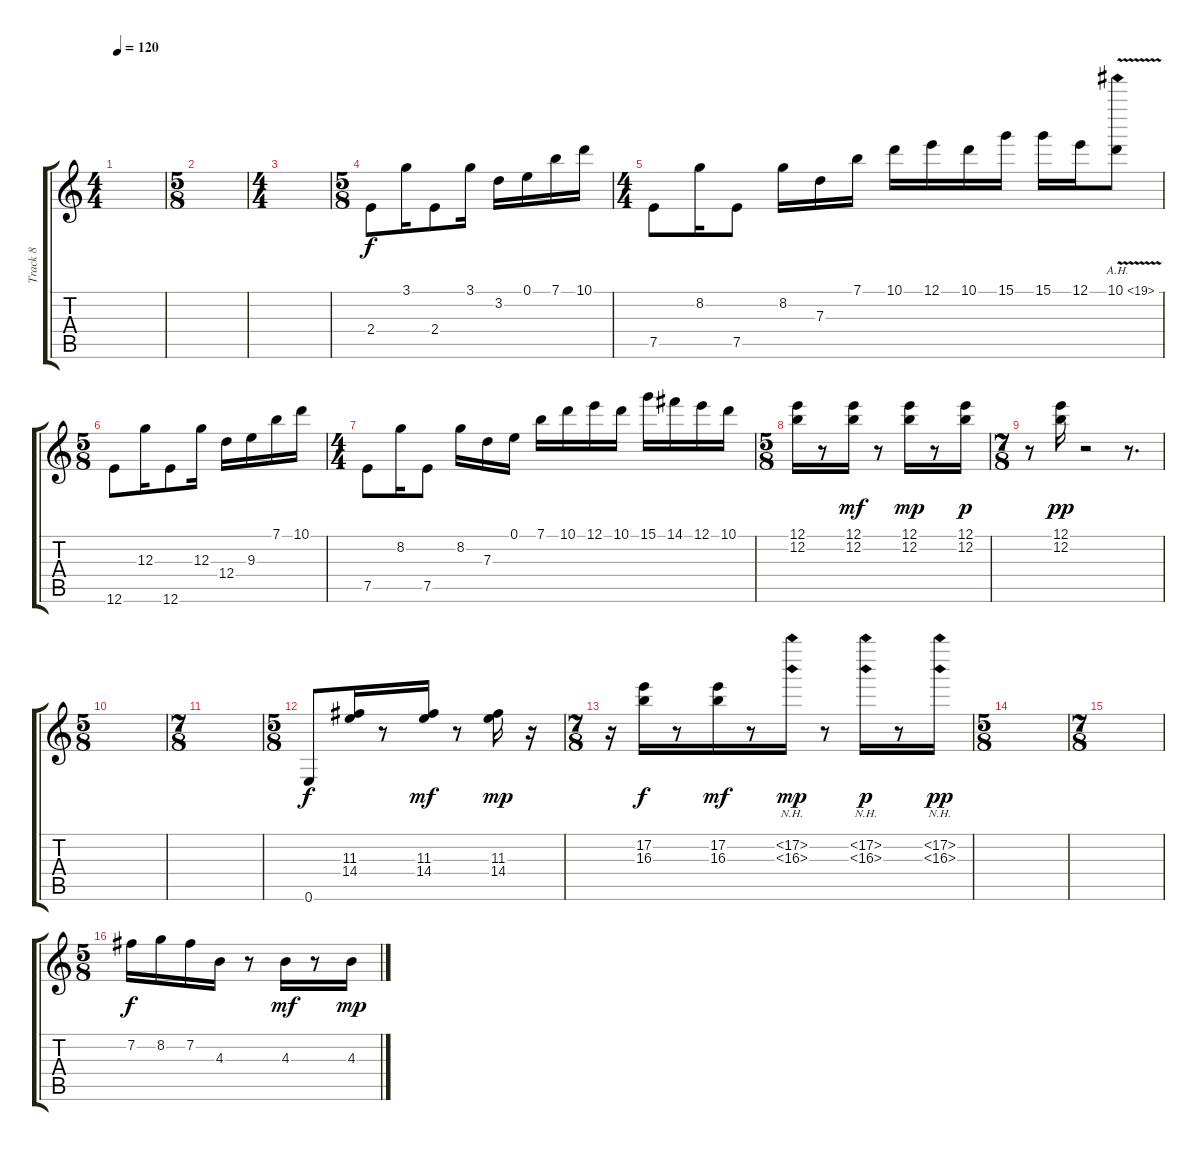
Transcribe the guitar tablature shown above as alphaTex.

\track ("Track 8" "Track 8") {instrument distortionguitar}
\staff {score tabs}
\tuning (E4 B3 G3 D3 A2 E2) {hide}
\ts (4 4)
\tempo 120
\clef g2
\ks c
|
\ts (5 8)
|
\ts (4 4)
|
\ts (5 8)
2.4.8 3.1.16 2.4.8 3.1.16 3.2.16 0.1.16 7.1.16 10.1.16 |
\ts (4 4)
7.5.8 8.2.16 7.5.8 8.2.16 7.3.16 7.1.16 10.1.16 12.1.16 10.1.16 15.1.16 15.1.16 12.1.16 10.1{ah 9 v}.8 |
\ts (5 8)
12.6.8 12.3.16 12.6.8 12.3.16 12.4.16 9.3.16 7.1.16 10.1.16 |
\ts (4 4)
7.5.8 8.2.16 7.5.8 8.2.16 7.3.16 0.1.16 7.1.16 10.1.16 12.1.16 10.1.16 15.1.16 14.1.16 12.1.16 10.1.16 |
\ts (5 8)
(12.1 12.2).16{dy f} r.8 (12.1 12.2).16{dy mf} r.8 (12.1 12.2).16{dy mp} r.8 (12.1 12.2).16{dy p} |
\ts (7 8)
r.8 (12.1 12.2).16{dy pp} r.2 r.8{d} |
\ts (5 8)
|
\ts (7 8)
|
\ts (5 8)
0.6.8{dy f} (11.3 14.4).16 r.8 (11.3 14.4).16{dy mf} r.8 (11.3 14.4).16{dy mp} r.16 |
\ts (7 8)
r.16 (17.2 16.3).16{dy f} r.8 (17.2 16.3).16{dy mf} r.8 (17.2{nh} 16.3{nh}).16{dy mp} r.8 (17.2{nh} 16.3{nh}).16{dy p} r.8 (17.2{nh} 16.3{nh}).16{dy pp} |
\ts (5 8)
|
\ts (7 8)
|
\ts (5 8)
7.2.16{dy f} 8.2.16 7.2.16 4.3.16 r.8 4.3.16{dy mf} r.8 4.3.16{dy mp}
